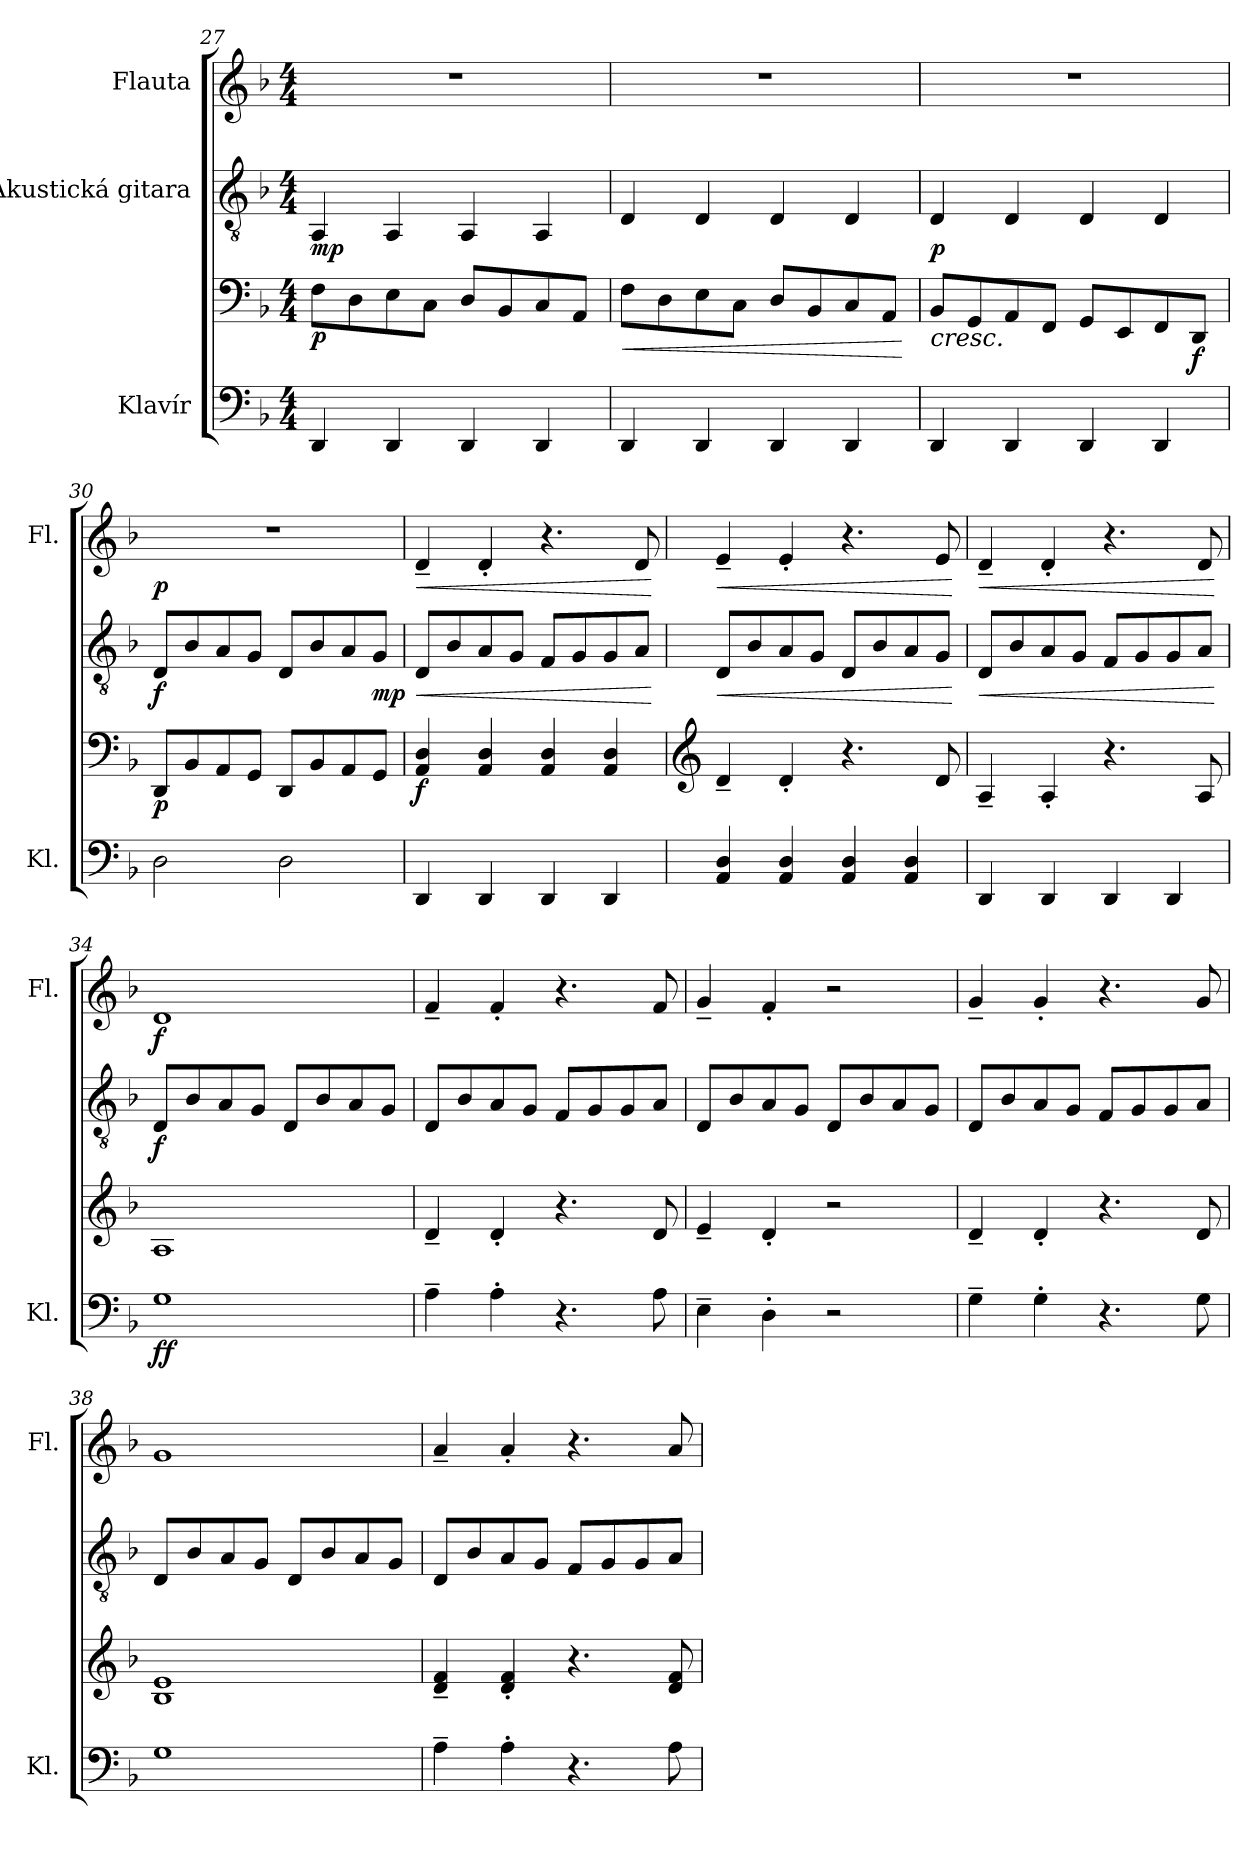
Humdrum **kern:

**kern	**kern	**dynam	**kern	**dynam	**kern	**dynam
*part3	*part3	*part3	*part2	*part2	*part1	*part1
*staff4	*staff3	*staff3/4	*staff2	*staff2	*staff1	*staff1
*I"Klavír	*	*	*I"Akustická gitara	*	*I"Flauta	*
*I'Kl.	*	*	*	*	*I'Fl.	*
*clefF4	*clefF4	*	*clefGv2	*	*clefG2	*
*k[b-]	*k[b-]	*	*k[b-]	*	*k[b-]	*
*M4/4	*M4/4	*	*M4/4	*	*M4/4	*
=27	=27	=27	=27	=27	=27	=27
!	!	!LO:DY:b	!	!LO:DY:b	!	!
4DD/	8F\L	p	4AA/	mp	1r	.
.	8D\	.	.	.	.	.
4DD/	8E\	.	4AA/	.	.	.
.	8C\J	.	.	.	.	.
4DD/	8D/L	.	4AA/	.	.	.
.	8BB-/	.	.	.	.	.
4DD/	8C/	.	4AA/	.	.	.
.	8AA/J	.	.	.	.	.
=28	=28	=28	=28	=28	=28	=28
!	!	!LO:HP:b	!	!	!	!
4DD/	8F\L	<	4D/	.	1r	.
.	8D\	.	.	.	.	.
4DD/	8E\	.	4D/	.	.	.
.	8C\J	.	.	.	.	.
4DD/	8D/L	.	4D/	.	.	.
.	8BB-/	.	.	.	.	.
4DD/	8C/	.	4D/	.	.	.
.	8AA/J	.	.	.	.	.
.	.	[	.	.	.	.
=29	=29	=29	=29	=29	=29	=29
!	!	!LO:HP:b	!	!LO:DY:b	!	!
4DD/	8BB-/L	<	4D/	p	1r	.
.	8GG/	.	.	.	.	.
4DD/	8AA/	.	4D/	.	.	.
.	8FF/J	.	.	.	.	.
4DD/	8GG/L	.	4D/	.	.	.
.	8EE/	.	.	.	.	.
4DD/	8FF/	.	4D/	.	.	.
!	!	!LO:DY:b	!	!	!	!
.	8DD/J	f	.	.	.	.
.	.	[	.	.	.	.
!!LO:LB:g=z
=30	=30	=30	=30	=30	=30	=30
!	!	!LO:DY:b	!	!LO:DY:b	!	!LO:DY:b
2D\	8DD/L	p	8D/L	f	1r	p
.	8BB-/	.	8B-/	.	.	.
.	8AA/	.	8A/	.	.	.
.	8GG/J	.	8G/J	.	.	.
2D\	8DD/L	.	8D/L	.	.	.
.	8BB-/	.	8B-/	.	.	.
.	8AA/	.	8A/	.	.	.
!	!	!	!	!LO:DY:b	!	!
.	8GG/J	.	8G/J	mp	.	.
=31	=31	=31	=31	=31	=31	=31
!	!	!LO:DY:b	!	!LO:HP:b	!	!LO:HP:b
4DD/	4AA/ 4D/	f	8D/L	<	4d~/	<
.	.	.	8B-/	.	.	.
4DD/	4AA/ 4D/	.	8A/	.	4d'/	.
.	.	.	8G/J	.	.	.
4DD/	4AA/ 4D/	.	8F/L	.	4.r	.
.	.	.	8G/	.	.	.
4DD/	4AA/ 4D/	.	8G/	.	.	.
.	.	.	8A/J	.	8d/	.
.	.	.	.	[	.	[
=32	=32	=32	=32	=32	=32	=32
*	*clefG2	*	*	*	*	*
!	!	!	!	!LO:HP:b	!	!LO:HP:b
4AA/ 4D/	4d~/	.	8D/L	<	4e~/	<
.	.	.	8B-/	.	.	.
4AA/ 4D/	4d'/	.	8A/	.	4e'/	.
.	.	.	8G/J	.	.	.
4AA/ 4D/	4.r	.	8D/L	.	4.r	.
.	.	.	8B-/	.	.	.
4AA/ 4D/	.	.	8A/	.	.	.
.	8d/	.	8G/J	.	8e/	.
.	.	.	.	[	.	[
=33	=33	=33	=33	=33	=33	=33
!	!	!	!	!LO:HP:b	!	!LO:HP:b
4DD/	4A~/	.	8D/L	<	4d~/	<
.	.	.	8B-/	.	.	.
4DD/	4A'/	.	8A/	.	4d'/	.
.	.	.	8G/J	.	.	.
4DD/	4.r	.	8F/L	.	4.r	.
.	.	.	8G/	.	.	.
4DD/	.	.	8G/	.	.	.
.	8A/	.	8A/J	.	8d/	.
.	.	.	.	[	.	[
!!LO:PB:g=z
=34	=34	=34	=34	=34	=34	=34
!	!	!LO:DY:b=2	!	!	!	!
!	!	!LO:DY:n=1:b	!	!LO:DY:b	!	!LO:DY:b
1G	1A	f f	8D/L	f	1d	f
.	.	.	8B-/	.	.	.
.	.	.	8A/	.	.	.
.	.	.	8G/J	.	.	.
.	.	.	8D/L	.	.	.
.	.	.	8B-/	.	.	.
.	.	.	8A/	.	.	.
.	.	.	8G/J	.	.	.
=35	=35	=35	=35	=35	=35	=35
4A~\	4d~/	.	8D/L	.	4f~/	.
.	.	.	8B-/	.	.	.
4A'\	4d'/	.	8A/	.	4f'/	.
.	.	.	8G/J	.	.	.
4.r	4.r	.	8F/L	.	4.r	.
.	.	.	8G/	.	.	.
.	.	.	8G/	.	.	.
8A\	8d/	.	8A/J	.	8f/	.
=36	=36	=36	=36	=36	=36	=36
4E~\	4e~/	.	8D/L	.	4g~/	.
.	.	.	8B-/	.	.	.
4D'\	4d'/	.	8A/	.	4f'/	.
.	.	.	8G/J	.	.	.
2r	2r	.	8D/L	.	2r	.
.	.	.	8B-/	.	.	.
.	.	.	8A/	.	.	.
.	.	.	8G/J	.	.	.
=37	=37	=37	=37	=37	=37	=37
4G~\	4d~/	.	8D/L	.	4g~/	.
.	.	.	8B-/	.	.	.
4G'\	4d'/	.	8A/	.	4g'/	.
.	.	.	8G/J	.	.	.
4.r	4.r	.	8F/L	.	4.r	.
.	.	.	8G/	.	.	.
.	.	.	8G/	.	.	.
8G\	8d/	.	8A/J	.	8g/	.
!!LO:LB:g=z
=38	=38	=38	=38	=38	=38	=38
1G	1B- 1e	.	8D/L	.	1g	.
.	.	.	8B-/	.	.	.
.	.	.	8A/	.	.	.
.	.	.	8G/J	.	.	.
.	.	.	8D/L	.	.	.
.	.	.	8B-/	.	.	.
.	.	.	8A/	.	.	.
.	.	.	8G/J	.	.	.
=39	=39	=39	=39	=39	=39	=39
4A~\	4d/~ 4f/~	.	8D/L	.	4a~/	.
.	.	.	8B-/	.	.	.
4A'\	4d/' 4f/'	.	8A/	.	4a'/	.
.	.	.	8G/J	.	.	.
4.r	4.r	.	8F/L	.	4.r	.
.	.	.	8G/	.	.	.
.	.	.	8G/	.	.	.
8A\	8d/ 8f/	.	8A/J	.	8a/	.
=	=	=	=	=	=	=
*-	*-	*-	*-	*-	*-	*-
